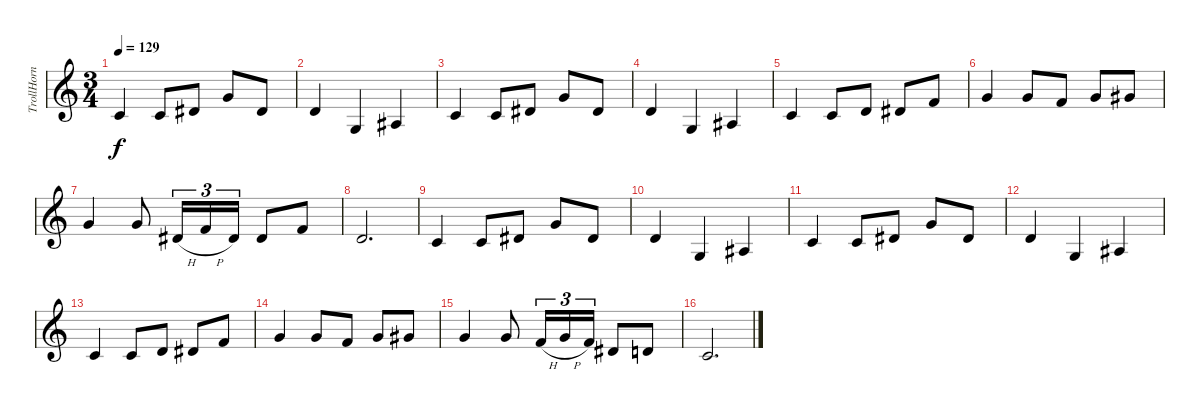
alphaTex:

\track ("TrollHorn" "TrollHorn") {instrument accordion}
\staff {score}
\tuning (E4 B3 G3 D3 A2 E2) {hide}
\ts (3 4)
\tempo 129
\clef g2
\ks c
1.2.4{dy f} 1.2.8 4.2.8 3.1.8 4.2.8 |
3.2.4 0.3.4 3.3.4 |
1.2.4 1.2.8 4.2.8 3.1.8 4.2.8 |
3.2.4 0.3.4 3.3.4 |
1.2.4 1.2.8 3.2.8 4.2.8 1.1.8 |
3.1.4 3.1.8 1.1.8 3.1.8 4.1.8 |
3.1.4 3.1.8 4.2{h}.16{tu (3 2)} 6.2{h}.16{tu (3 2)} 4.2.16{tu (3 2)} 4.2.8 1.1.8 |
3.2.2{d} |
1.2.4 1.2.8 4.2.8 3.1.8 4.2.8 |
3.2.4 0.3.4 3.3.4 |
1.2.4 1.2.8 4.2.8 3.1.8 4.2.8 |
3.2.4 0.3.4 3.3.4 |
1.2.4 1.2.8 3.2.8 4.2.8 1.1.8 |
3.1.4 3.1.8 1.1.8 3.1.8 4.1.8 |
3.1.4 3.1.8 1.1{h}.16{tu (3 2)} 3.1{h}.16{tu (3 2)} 1.1.16{tu (3 2)} 4.2.8 3.2.8 |
1.2.2{d}
